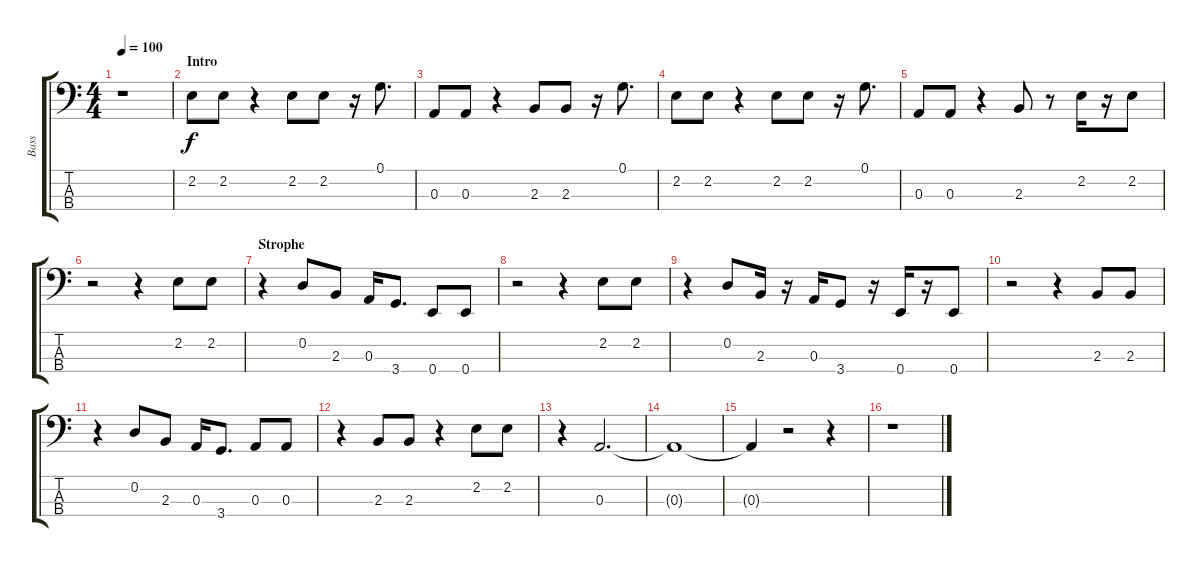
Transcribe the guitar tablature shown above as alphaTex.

\track ("Bass" "Bass") {instrument electricbassfinger}
\staff {score tabs}
\tuning (G2 D2 A1 E1) {hide}
\ts (4 4)
\tempo 100
\clef f4
\ks c
r.1{dy f instrument electricbassfinger} |
\section ("" "Intro")
2.2.8 2.2.8 r.4 2.2.8 2.2.8 r.16 0.1.8{d} |
0.3.8 0.3.8 r.4 2.3.8 2.3.8 r.16 0.1.8{d} |
2.2.8 2.2.8 r.4 2.2.8 2.2.8 r.16 0.1.8{d} |
0.3.8 0.3.8 r.4 2.3.8 r.8 2.2.16 r.16 2.2.8 |
r.2 r.4 2.2.8 2.2.8 |
\section ("" "Strophe")
r.4 0.2.8 2.3.8 0.3.16 3.4.8{d} 0.4.8 0.4.8 |
r.2 r.4 2.2.8 2.2.8 |
r.4 0.2.8 2.3.16 r.16 0.3.16 3.4.8 r.16 0.4.16 r.16 0.4.8 |
r.2 r.4 2.3.8 2.3.8 |
r.4 0.2.8 2.3.8 0.3.16 3.4.8{d} 0.3.8 0.3.8 |
r.4 2.3.8 2.3.8 r.4 2.2.8 2.2.8 |
r.4 0.3.2{d} |
0.3{t}.1 |
0.3{t}.4 r.2 r.4 |
r.1
